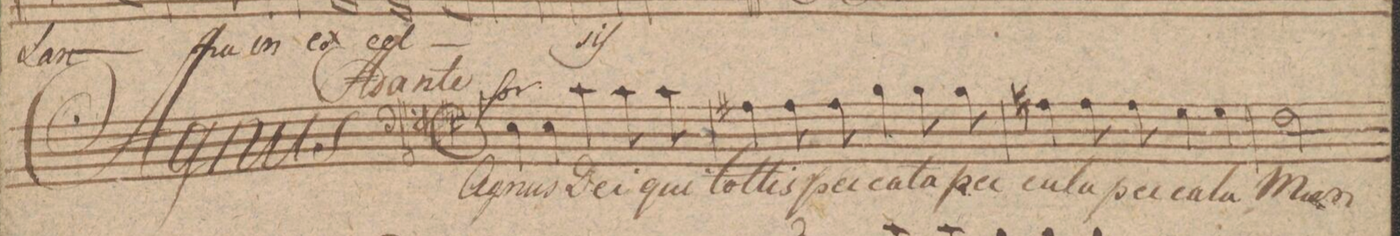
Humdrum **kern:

**kern	**text	**dynam
*I"Basso.	*	*
*clefF4	*	*
*k[f#c#g#d#]	*	*
*met(c)	*	*
*M4/4	*	*
4E\	a-	f
4E\	-gnus	.
4c#\	De-	.
*8\right	*	*
8c#\	-i	.
8c#\	qui	.
=2	=2	=2
4A#X\	tol-	.
8A#\	-lis	.
8A#\	pec-	.
4B\	-ca-	.
8B\	-ta	.
8B\	pec-	.
=3	=3	=3
4An\	-ca-	.
8A\	-ta	.
8A\	pec-	.
4G#\	-ca-	.
4G#\	-ta	.
=4	=4	=4
*2\right	*	*
2F#\	Mun-	.
*-	*-	*-
